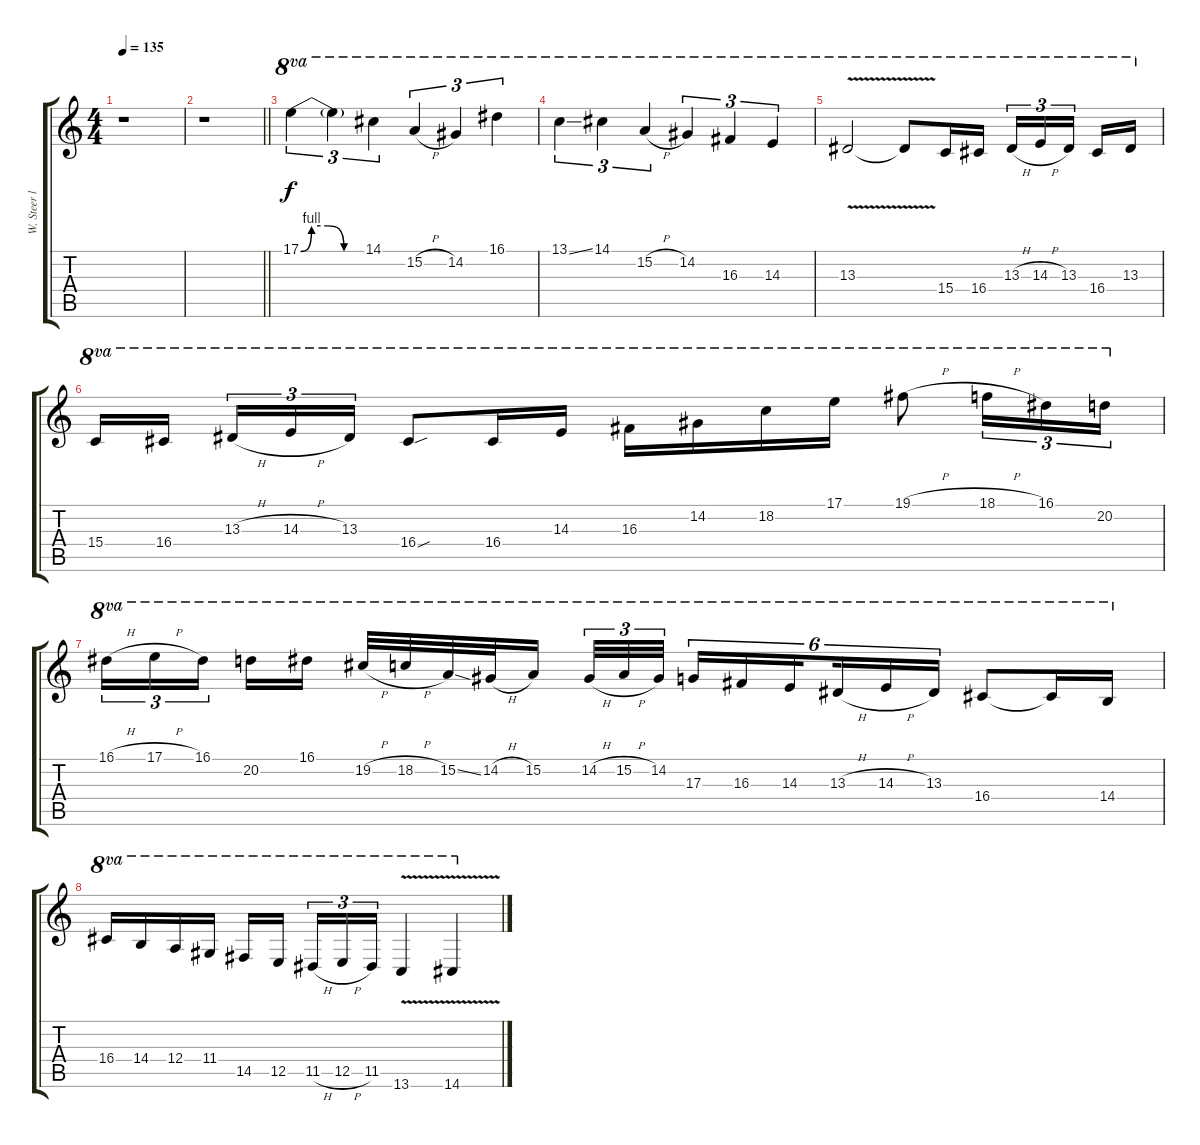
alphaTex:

\track ("W. Steer lead" "W. Steer l") {instrument distortionguitar}
\staff {score tabs}
\tuning (B3 Gb3 D3 A2 E2 B1) {hide}
\ts (4 4)
\tempo 135
\clef g2
\ks c
r.1{dy f} |
\barLineRight lightlight
r.1 |
17.1{be (custom 0 0 10 4 25 4 40 0 60 0)}.4{tu (3 2) ot 8va} 17.1{t}.4{tu (3 2) ot 8va} 14.1.4{tu (3 2) ot 8va} 15.2{h}.4{tu (3 2) ot 8va} 14.2.4{tu (3 2) ot 8va} 16.1.4{tu (3 2) ot 8va} |
13.1{ss}.4{tu (3 2) ot 8va} 14.1.4{tu (3 2) ot 8va} 15.2{h}.4{tu (3 2) ot 8va} 14.2.4{tu (3 2) ot 8va} 16.3.4{tu (3 2) ot 8va} 14.3.4{tu (3 2) ot 8va} |
13.3{v}.2{ot 8va} 13.3{t}.8{ot 8va} 15.4.16{ot 8va} 16.4.16{ot 8va} 13.3{h}.16{tu (3 2) ot 8va} 14.3{h}.16{tu (3 2) ot 8va} 13.3.16{tu (3 2) ot 8va beam splitsecondary} 16.4.16{ot 8va} 13.3.16{ot 8va} |
15.4.16{ot 8va} 16.4.16{ot 8va beam splitsecondary} 13.3{h}.16{tu (3 2) ot 8va} 14.3{h}.16{tu (3 2) ot 8va} 13.3.16{tu (3 2) ot 8va} 16.4{sou}.8{ot 8va} 16.4.16{ot 8va} 14.3.16{ot 8va} 16.3.16{ot 8va} 14.2.16{ot 8va} 18.2.16{ot 8va} 17.1.16{ot 8va} 19.1{h}.8{ot 8va} 18.1{h}.16{tu (3 2) ot 8va} 16.1.16{tu (3 2) ot 8va} 20.2.16{tu (3 2) ot 8va} |
16.1{h}.16{tu (3 2) ot 8va} 17.1{h}.16{tu (3 2) ot 8va} 16.1.16{tu (3 2) ot 8va beam splitsecondary} 20.2.16{ot 8va} 16.1.16{ot 8va} 19.2{h}.32{ot 8va} 18.2{h}.32{ot 8va} 15.2{ss}.32{ot 8va} 14.2{h}.32{ot 8va} 15.2.16{ot 8va beam splitsecondary} 14.2{h}.32{tu (3 2) ot 8va} 15.2{h}.32{tu (3 2) ot 8va} 14.2.32{tu (3 2) ot 8va} 17.3.16{tu (6 4) ot 8va} 16.3.16{tu (6 4) ot 8va} 14.3.16{tu (6 4) ot 8va beam splitsecondary} 13.3{h}.16{tu (6 4) ot 8va} 14.3{h}.16{tu (6 4) ot 8va} 13.3.16{tu (6 4) ot 8va} 16.4.8{ot 8va} 16.4{t}.16{ot 8va} 14.4.16{ot 8va} |
16.4.16{ot 8va} 14.4.16{ot 8va} 12.4.16{ot 8va} 11.4.16{ot 8va} 14.5.16{ot 8va} 12.5.16{ot 8va beam splitsecondary} 11.5{h}.16{tu (3 2) ot 8va} 12.5{h}.16{tu (3 2) ot 8va} 11.5.16{tu (3 2) ot 8va} 13.6{v}.4{ot 8va} 14.6{v}.4{ot 8va}
